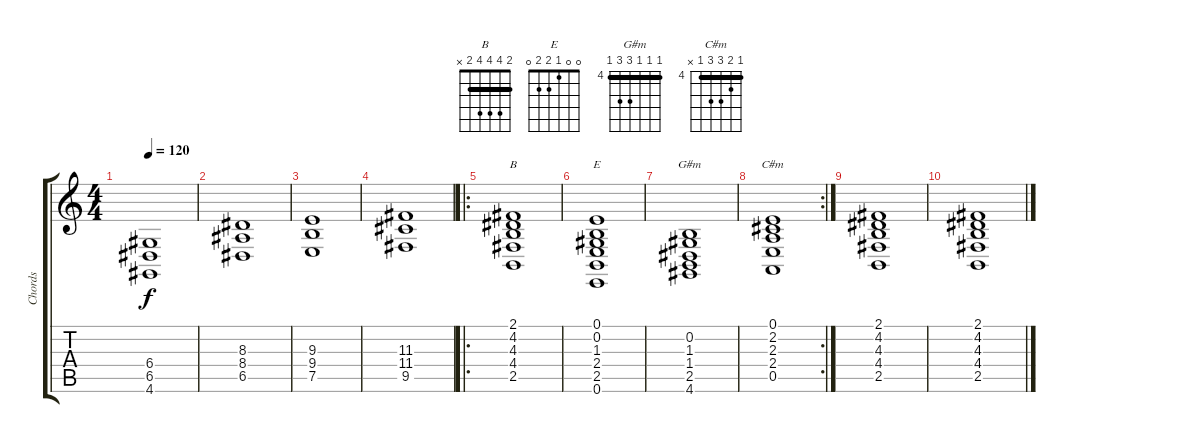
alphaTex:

\track ("Chords" "Chords") {instrument reedorgan}
\staff {score tabs}
\tuning (E4 B3 G3 D3 A2 E2) {hide}
\chord ("B" 2 4 4 4 2 x) {barre 2}
\chord ("E" 0 0 1 2 2 0)
\chord ("G#m" 4 4 4 6 6 4) {firstfret 4 barre 4}
\chord ("C#m" 4 5 6 6 4 x) {firstfret 4 barre 4}
\ts (4 4)
\tempo 120
\clef g2
\ks c
(6.4 6.5 4.6).1{dy f} |
(8.3 8.4 6.5).1 |
(9.3 9.4 7.5).1 |
(11.3 11.4 9.5).1 |
\ro
(2.1 4.2 4.3 4.4 2.5).1{ch "B"} |
(0.1 0.2 1.3 2.4 2.5 0.6).1{ch "E"} |
(0.2 1.3 1.4 2.5 4.6).1{ch "G#m"} |
\rc 2
(0.1 2.2 2.3 2.4 0.5).1{ch "C#m"} |
(2.1 4.2 4.3 4.4 2.5).1 |
(2.1 4.2 4.3 4.4 2.5).1
